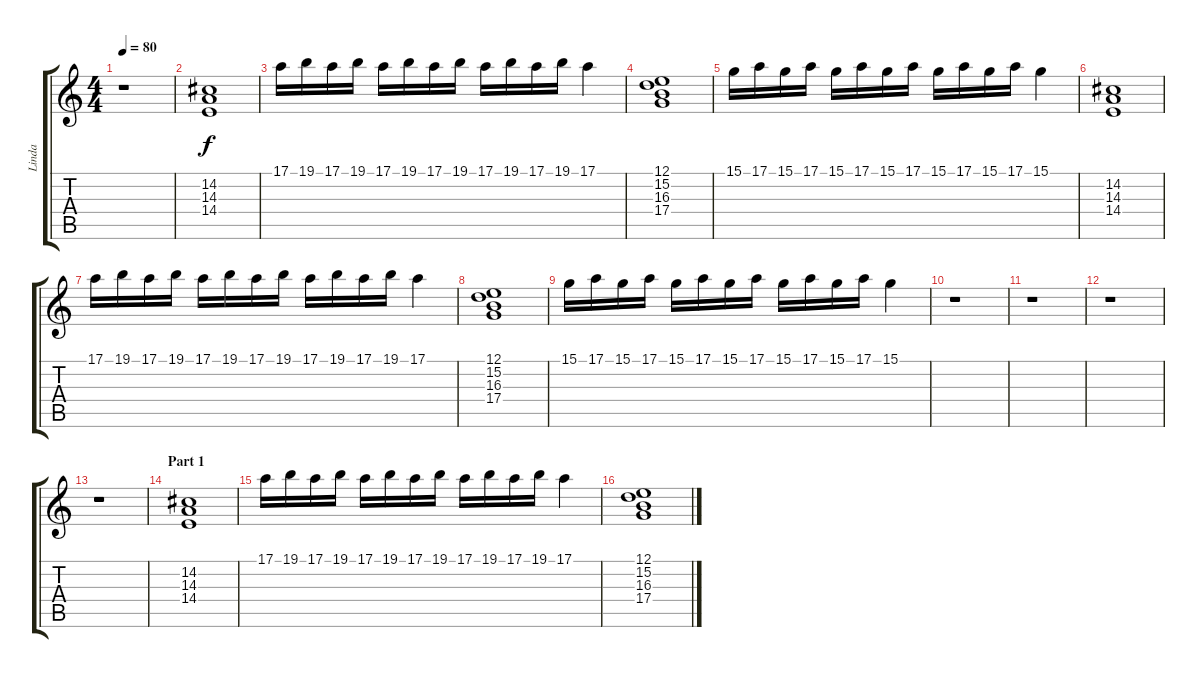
\track ("Linda" "Linda") {instrument accordion}
\staff {score tabs}
\tuning (E4 B3 G3 D3 A2 E2) {hide}
\ts (4 4)
\tempo 80
\clef g2
\ks c
r.1{dy f instrument accordion} |
(14.2 14.3 14.4).1 |
17.1.16{volume 16} 19.1.16 17.1.16 19.1.16 17.1.16 19.1.16 17.1.16 19.1.16 17.1.16 19.1.16 17.1.16 19.1.16 17.1.4 |
(12.1 15.2 16.3 17.4).1{volume 10} |
15.1.16{volume 16} 17.1.16 15.1.16 17.1.16 15.1.16 17.1.16 15.1.16 17.1.16 15.1.16 17.1.16 15.1.16 17.1.16 15.1.4 |
(14.2 14.3 14.4).1{volume 10} |
17.1.16{volume 16} 19.1.16 17.1.16 19.1.16 17.1.16 19.1.16 17.1.16 19.1.16 17.1.16 19.1.16 17.1.16 19.1.16 17.1.4 |
(12.1 15.2 16.3 17.4).1{volume 10} |
15.1.16{volume 16} 17.1.16 15.1.16 17.1.16 15.1.16 17.1.16 15.1.16 17.1.16 15.1.16 17.1.16 15.1.16 17.1.16 15.1.4 |
r.1 |
r.1 |
r.1 |
r.1 |
\section ("" "Part 1")
(14.2 14.3 14.4).1 |
17.1.16{volume 16} 19.1.16 17.1.16 19.1.16 17.1.16 19.1.16 17.1.16 19.1.16 17.1.16 19.1.16 17.1.16 19.1.16 17.1.4 |
(12.1 15.2 16.3 17.4).1{volume 8}
